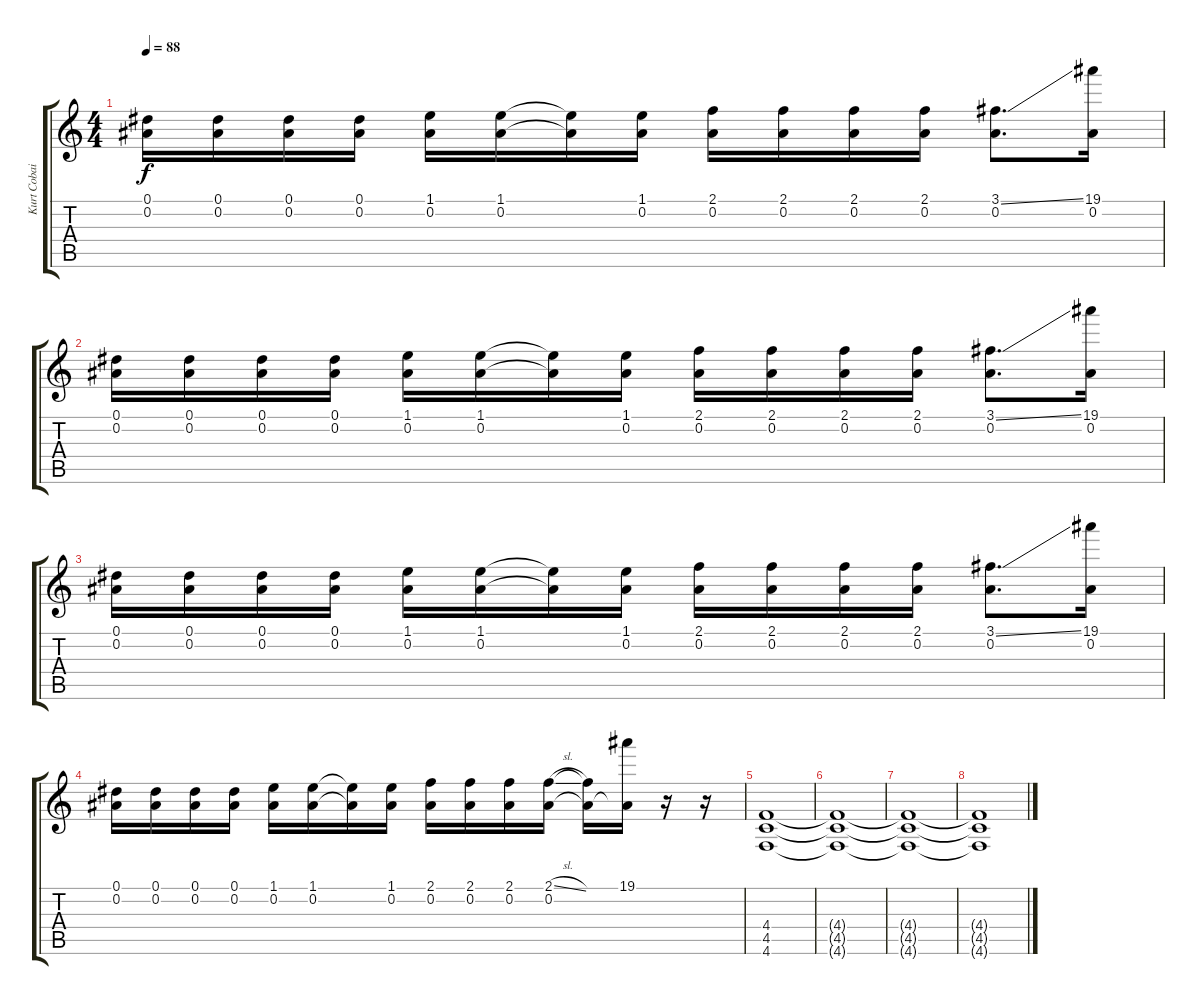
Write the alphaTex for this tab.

\track ("Kurt Cobain - Guitar I" "Kurt Cobai") {instrument distortionguitar}
\staff {score tabs}
\tuning (Eb4 Bb3 Gb3 Db3 Ab2 Db2) {hide}
\ts (4 4)
\tempo 88
\clef g2
\ks c
(0.1 0.2).16{dy f} (0.1 0.2).16 (0.1 0.2).16 (0.1 0.2).16 (1.1 0.2).16 (1.1 0.2).16 (1.1{t} 0.2{t}).16 (1.1 0.2).16 (2.1 0.2).16 (2.1 0.2).16 (2.1 0.2).16 (2.1 0.2).16 (3.1{ss} 0.2).8{d} (19.1 0.2).16 |
(0.1 0.2).16 (0.1 0.2).16 (0.1 0.2).16 (0.1 0.2).16 (1.1 0.2).16 (1.1 0.2).16 (1.1{t} 0.2{t}).16 (1.1 0.2).16 (2.1 0.2).16 (2.1 0.2).16 (2.1 0.2).16 (2.1 0.2).16 (3.1{ss} 0.2).8{d} (19.1 0.2).16 |
(0.1 0.2).16 (0.1 0.2).16 (0.1 0.2).16 (0.1 0.2).16 (1.1 0.2).16 (1.1 0.2).16 (1.1{t} 0.2{t}).16 (1.1 0.2).16 (2.1 0.2).16 (2.1 0.2).16 (2.1 0.2).16 (2.1 0.2).16 (3.1{ss} 0.2).8{d} (19.1 0.2).16 |
(0.1 0.2).16 (0.1 0.2).16 (0.1 0.2).16 (0.1 0.2).16 (1.1 0.2).16 (1.1 0.2).16 (1.1{t} 0.2{t}).16 (1.1 0.2).16 (2.1 0.2).16 (2.1 0.2).16 (2.1 0.2).16 (2.1{sl} 0.2).16 (2.1{t} 0.2{t}).16 (19.1 0.2{t}).16 r.16 r.16 |
(4.4 4.5 4.6).1 |
(4.4{t} 4.5{t} 4.6{t}).1 |
(4.4{t} 4.5{t} 4.6{t}).1 |
(4.4{t} 4.5{t} 4.6{t}).1
